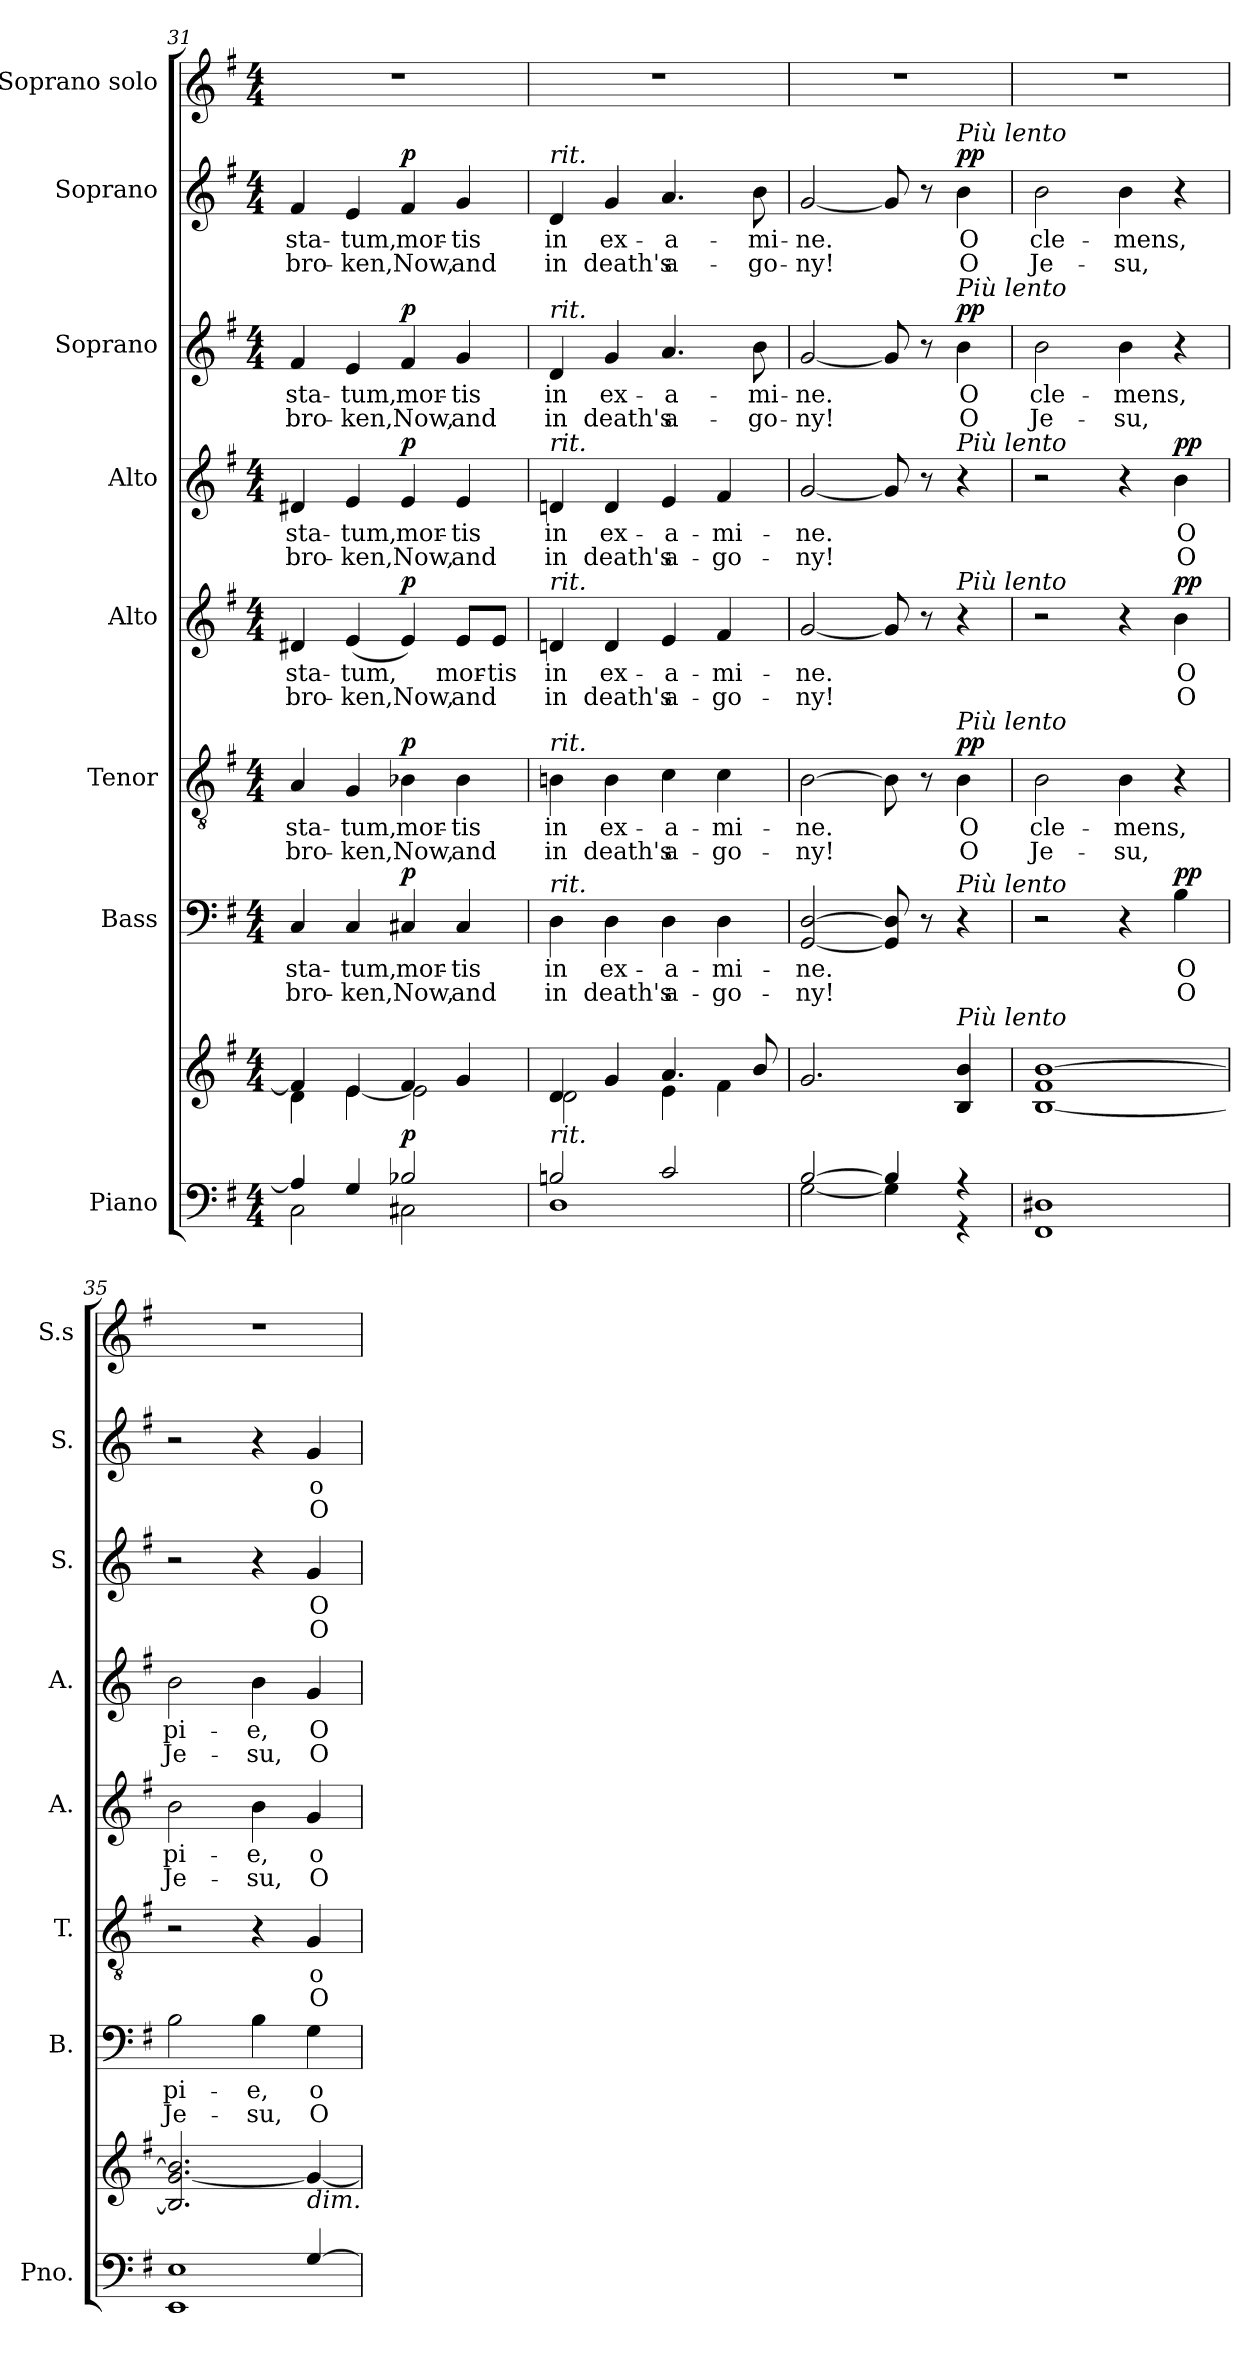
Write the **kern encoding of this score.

**kern	**kern	**dynam	**kern	**text	**text	**dynam	**kern	**text	**text	**dynam	**kern	**text	**text	**dynam	**kern	**text	**text	**dynam	**kern	**text	**text	**dynam	**kern	**text	**text	**dynam	**kern
*part8	*part8	*part8	*part7	*part7	*part7	*part7	*part6	*part6	*part6	*part6	*part5	*part5	*part5	*part5	*part4	*part4	*part4	*part4	*part3	*part3	*part3	*part3	*part2	*part2	*part2	*part2	*part1
*staff9	*staff8	*staff8/9	*staff7	*staff7	*staff7	*staff7	*staff6	*staff6	*staff6	*staff6	*staff5	*staff5	*staff5	*staff5	*staff4	*staff4	*staff4	*staff4	*staff3	*staff3	*staff3	*staff3	*staff2	*staff2	*staff2	*staff2	*staff1
*I"Piano	*	*	*I"Bass	*	*	*	*I"Tenor	*	*	*	*I"Alto	*	*	*	*I"Alto	*	*	*	*I"Soprano	*	*	*	*I"Soprano	*	*	*	*I"Soprano solo
*I'Pno.	*	*	*I'B.	*	*	*	*I'T.	*	*	*	*I'A.	*	*	*	*I'A.	*	*	*	*I'S.	*	*	*	*I'S.	*	*	*	*I'S.s
*clefF4	*clefG2	*	*clefF4	*	*	*	*clefGv2	*	*	*	*clefG2	*	*	*	*clefG2	*	*	*	*clefG2	*	*	*	*clefG2	*	*	*	*clefG2
*k[f#]	*k[f#]	*	*k[f#]	*	*	*	*k[f#]	*	*	*	*k[f#]	*	*	*	*k[f#]	*	*	*	*k[f#]	*	*	*	*k[f#]	*	*	*	*k[f#]
*G:	*G:	*	*G:	*	*	*	*G:	*	*	*	*G:	*	*	*	*G:	*	*	*	*G:	*	*	*	*G:	*	*	*	*G:
*M4/4	*M4/4	*	*M4/4	*	*	*	*M4/4	*	*	*	*M4/4	*	*	*	*M4/4	*	*	*	*M4/4	*	*	*	*M4/4	*	*	*	*M4/4
=31	=31	=31	=31	=31	=31	=31	=31	=31	=31	=31	=31	=31	=31	=31	=31	=31	=31	=31	=31	=31	=31	=31	=31	=31	=31	=31	=31
*^	*^	*	*	*	*	*	*	*	*	*	*	*	*	*	*	*	*	*	*	*	*	*	*	*	*	*	*
!	!	!	!	!	!	!LO:LY:b	!LO:LY:b	!	!	!LO:LY:b	!LO:LY:b	!	!	!LO:LY:b	!LO:LY:b	!	!	!	!	!	!	!	!	!	!	!LO:LY:b	!LO:LY:b	!	!
4A/]	2C\	4f#/]	4d\	.	4C/	-sta-	bro-	.	4A/	-sta-	bro-	.	4d#X/	-sta-	bro-	.	4d#X/	-sta-	bro-	.	4f#/	-sta-	bro-	.	4f#/	-sta-	bro-	.	1r
!	!	!	!	!	!	!LO:LY:b	!LO:LY:b	!	!	!LO:LY:b	!LO:LY:b	!	!	!LO:LY:b	!LO:LY:b	!	!	!	!	!	!	!	!	!	!	!LO:LY:b	!LO:LY:b	!	!
4G/	.	4e/	[4e\	.	4C/	-tum,	-ken,	.	4G/	-tum,	-ken,	.	(<4e/	-tum,	-ken,	.	4e/	-tum,	-ken,	.	4e/	-tum,	-ken,	.	4e/	-tum,	-ken,	.	.
!	!	!	!	!LO:DY:a=2	!	!LO:LY:b	!LO:LY:b	!LO:DY:a	!	!LO:LY:b	!LO:LY:b	!LO:DY:a	!	!	!LO:LY:b	!LO:DY:a	!	!	!	!LO:DY:a	!	!	!	!LO:DY:a	!	!LO:LY:b	!LO:LY:b	!LO:DY:a	!
2B-X/	2C#X\	4f#/	2e\]	p	4C#X/	mor-	Now,	p	4B-X\	mor-	Now,	p	4e/)	.	Now,	p	4e/	mor-	Now,	p	4f#/	mor-	Now,	p	4f#/	mor-	Now,	p	.
!	!	!	!	!	!	!LO:LY:b	!LO:LY:b	!	!	!LO:LY:b	!LO:LY:b	!	!	!LO:LY:b	!LO:LY:b	!	!	!	!	!	!	!	!	!	!	!LO:LY:b	!LO:LY:b	!	!
.	.	4g/	.	.	4C#/	-tis	and	.	4B-\	-tis	and	.	8e/L	mor-	and	.	4e/	-tis	and	.	4g/	-tis	and	.	4g/	-tis	and	.	.
!	!	!	!	!	!	!	!	!	!	!	!	!	!	!LO:LY:b	!	!	!	!	!	!	!	!	!	!	!	!	!	!	!
.	.	.	.	.	.	.	.	.	.	.	.	.	8e/J	-tis	.	.	.	.	.	.	.	.	.	.	.	.	.	.	.
!!LO:LB:g=z
=32	=32	=32	=32	=32	=32	=32	=32	=32	=32	=32	=32	=32	=32	=32	=32	=32	=32	=32	=32	=32	=32	=32	=32	=32	=32	=32	=32	=32	=32
!	!	!	!	!	!	!	!	!	!	!	!	!	!	!	!	!	!	!	!	!	!	!	!	!	!LO:TX:a:i:t=rit.	!	!	!	!
!	!	!	!	!	!	!	!	!	!	!	!	!	!	!	!	!	!	!	!	!	!LO:TX:a:i:t=rit.	!	!	!	!	!	!	!	!
!	!	!	!	!	!	!	!	!	!	!	!	!	!	!	!	!	!LO:TX:a:i:t=rit.	!	!	!	!	!	!	!	!	!	!	!	!
!	!	!	!	!	!	!	!	!	!	!	!	!	!LO:TX:a:i:t=rit.	!	!	!	!	!	!	!	!	!	!	!	!	!	!	!	!
!	!	!	!	!	!	!	!	!	!LO:TX:a:i:t=rit.	!	!	!	!	!	!	!	!	!	!	!	!	!	!	!	!	!	!	!	!
!	!	!	!	!	!LO:TX:a:i:t=rit.	!	!	!	!	!	!	!	!	!	!	!	!	!	!	!	!	!	!	!	!	!	!	!	!
!	!	!LO:TX:b:i:t=rit.	!	!	!	!	!	!	!	!	!	!	!	!	!	!	!	!	!	!	!	!	!	!	!	!	!	!	!
!	!	!	!	!	!	!LO:LY:b	!LO:LY:b	!	!	!LO:LY:b	!LO:LY:b	!	!	!LO:LY:b	!LO:LY:b	!	!	!	!	!	!	!	!	!	!	!LO:LY:b	!LO:LY:b	!	!
*	*	*	*	*	*	*	*	*	*	*	*	*	*	*	*	*	*	*	*	*	*	*	*	*	*	*	*	*	*^
*	*	*	*	*	*	*	*	*	*	*	*	*	*	*	*	*	*	*	*	*	*	*	*	*	*	*	*	*	*	*^
2Bn/	1D	4d/	2d\	.	4D\	in	in	.	4Bn\	in	in	.	4dn/	in	in	.	4dn/	in	in	.	4d/	in	in	.	4d/	in	in	.	1r	4ryy	2..ryy
*	*	*	*	*	*	*	*	*	*	*	*	*	*	*	*	*	*	*	*	*	*	*	*	*	*	*	*	*	*MM63	*	*
!	!	!	!	!	!	!LO:LY:b	!LO:LY:b	!	!	!LO:LY:b	!LO:LY:b	!	!	!LO:LY:b	!LO:LY:b	!	!	!	!	!	!	!	!	!	!	!LO:LY:b	!LO:LY:b	!	!	!	!
.	.	4g/	.	.	4D\	ex-	death's	.	4B\	ex-	death's	.	4d/	ex-	death's	.	4d/	ex-	death's	.	4g/	ex-	death's	.	4g/	ex-	death's	.	.	2.ryy	.
!	!	!	!	!	!	!LO:LY:b	!LO:LY:b	!	!	!LO:LY:b	!LO:LY:b	!	!	!LO:LY:b	!LO:LY:b	!	!	!	!	!	!	!	!	!	!	!LO:LY:b	!LO:LY:b	!	!	!	!
2c/	.	4.a/	4e\	.	4D\	-a-	a-	.	4c\	-a-	a-	.	4e/	-a-	a-	.	4e/	-a-	a-	.	4.a/	-a-	a-	.	4.a/	-a-	a-	.	.	.	.
!	!	!	!	!	!	!LO:LY:b	!LO:LY:b	!	!	!LO:LY:b	!LO:LY:b	!	!	!LO:LY:b	!LO:LY:b	!	!	!	!	!	!	!	!	!	!	!	!	!	!	!	!
.	.	.	4f#\	.	4D\	-mi-	-go-	.	4c\	-mi-	-go-	.	4f#/	-mi-	-go-	.	4f#/	-mi-	-go-	.	.	.	.	.	.	.	.	.	.	.	.
*	*	*	*	*	*	*	*	*	*	*	*	*	*	*	*	*	*	*	*	*	*	*	*	*	*	*	*	*	*MM61	*	*
!	!	!	!	!	!	!	!	!	!	!	!	!	!	!	!	!	!	!	!	!	!	!	!	!	!	!LO:LY:b	!LO:LY:b	!	!	!	!
.	.	8b/	.	.	.	.	.	.	.	.	.	.	.	.	.	.	.	.	.	.	8b\	-mi-	-go-	.	8b\	-mi-	-go-	.	.	.	8ryy
*	*	*v	*v	*	*	*	*	*	*	*	*	*	*	*	*	*	*	*	*	*	*	*	*	*	*	*	*	*	*	*	*
=33	=33	=33	=33	=33	=33	=33	=33	=33	=33	=33	=33	=33	=33	=33	=33	=33	=33	=33	=33	=33	=33	=33	=33	=33	=33	=33	=33	=33	=33	=33
!	!	!	!	!	!LO:LY:b	!LO:LY:b	!	!	!LO:LY:b	!LO:LY:b	!	!	!LO:LY:b	!LO:LY:b	!	!	!	!	!	!	!	!	!	!	!LO:LY:b	!LO:LY:b	!	!	!	!
*	*	*	*	*	*	*	*	*	*	*	*	*	*	*	*	*	*	*	*	*	*	*	*	*	*	*	*	*	*v	*v
[2B/	[2G\	2.g/	.	[2GG/ [2D/	-ne.	-ny!	.	[2B\	ne.	-ny!	.	[2g/	-ne.	-ny!	.	[2g/	-ne.	-ny!	.	[2g/	-ne.	-ny!	.	[2g/	-ne.	-ny!	.	1r	2.ryy
4B/]	4G\]	.	.	8GG/] 8D/]	.	.	.	8B\]	.	.	.	8g/]	.	.	.	8g/]	.	.	.	8g/]	.	.	.	8g/]	.	.	.	.	.
.	.	.	.	8r	.	.	.	8r	.	.	.	8r	.	.	.	8r	.	.	.	8r	.	.	.	8r	.	.	.	.	.
*	*	*	*	*	*	*	*	*	*	*	*	*	*	*	*	*	*	*	*	*	*	*	*	*	*	*	*	*MM60	*
!	!	!	!	!	!	!	!	!	!	!	!	!	!	!	!	!	!	!	!	!	!	!	!	!LO:TX:a:i:t=Più lento	!	!	!	!	!
!	!	!	!	!	!	!	!	!	!	!	!	!	!	!	!	!	!	!	!	!LO:TX:a:i:t=Più lento	!	!	!	!	!	!	!	!	!
!	!	!	!	!	!	!	!	!	!	!	!	!	!	!	!	!LO:TX:a:i:t=Più lento	!	!	!	!	!	!	!	!	!	!	!	!	!
!	!	!	!	!	!	!	!	!	!	!	!	!LO:TX:a:i:t=Più lento	!	!	!	!	!	!	!	!	!	!	!	!	!	!	!	!	!
!	!	!	!	!	!	!	!	!LO:TX:a:i:t=Più lento	!	!	!	!	!	!	!	!	!	!	!	!	!	!	!	!	!	!	!	!	!
!	!	!	!	!LO:TX:a:i:t=Più lento	!	!	!	!	!	!	!	!	!	!	!	!	!	!	!	!	!	!	!	!	!	!	!	!	!
!	!	!LO:TX:a:i:t=Più lento	!	!	!	!	!	!	!	!	!	!	!	!	!	!	!	!	!	!	!	!	!	!	!	!	!	!	!
!	!	!	!	!	!	!	!	!	!LO:LY:b	!LO:LY:b	!LO:DY:a	!	!	!	!	!	!	!	!	!	!	!	!LO:DY:a	!	!LO:LY:b	!LO:LY:b	!LO:DY:a	!	!
4r	4r	4B/ 4b/	.	4r	.	.	.	4B\	O	O	pp	4r	.	.	.	4r	.	.	.	4b\	O	O	pp	4b\	O	O	pp	.	4ryy
=34	=34	=34	=34	=34	=34	=34	=34	=34	=34	=34	=34	=34	=34	=34	=34	=34	=34	=34	=34	=34	=34	=34	=34	=34	=34	=34	=34	=34	=34
!	!	!	!	!	!	!	!	!	!LO:LY:b	!LO:LY:b	!	!	!	!	!	!	!	!	!	!	!	!	!	!	!LO:LY:b	!LO:LY:b	!	!	!
*	*	*	*	*	*	*	*	*	*	*	*	*	*	*	*	*	*	*	*	*	*	*	*	*	*	*	*	*v	*v
1D#X	1FF#	[1B 1f# [1b	.	2r	.	.	.	2B\	cle-	Je-	.	2r	.	.	.	2r	.	.	.	2b\	cle-	Je-	.	2b\	cle-	Je-	.	1r
!	!	!	!	!	!	!	!	!	!LO:LY:b	!LO:LY:b	!	!	!	!	!	!	!	!	!	!	!	!	!	!	!LO:LY:b	!LO:LY:b	!	!
.	.	.	.	4r	.	.	.	4B\	-mens,	-su,	.	4r	.	.	.	4r	.	.	.	4b\	-mens,	-su,	.	4b\	-mens,	-su,	.	.
!	!	!	!	!	!LO:LY:b	!LO:LY:b	!LO:DY:a	!	!	!	!	!	!LO:LY:b	!LO:LY:b	!LO:DY:a	!	!	!	!LO:DY:a	!	!	!	!	!	!	!	!	!
.	.	.	.	4B\	O	O	pp	4r	.	.	.	4b\	O	O	pp	4b\	O	O	pp	4r	.	.	.	4r	.	.	.	.
!!LO:LB:g=z
=35	=35	=35	=35	=35	=35	=35	=35	=35	=35	=35	=35	=35	=35	=35	=35	=35	=35	=35	=35	=35	=35	=35	=35	=35	=35	=35	=35	=35
!	!	!	!	!	!LO:LY:b	!LO:LY:b	!	!	!	!	!	!	!LO:LY:b	!LO:LY:b	!	!	!	!	!	!	!	!	!	!	!	!	!	!
2.ryy	1EE 1E	2.B/] [2.g/ 2.b/]	.	2B\	pi-	-Je-	.	2r	.	.	.	2b\	pi-	Je-	.	2b\	pi-	Je-	.	2r	.	.	.	2r	.	.	.	1r
!	!	!	!	!	!LO:LY:b	!LO:LY:b	!	!	!	!	!	!	!LO:LY:b	!LO:LY:b	!	!	!	!	!	!	!	!	!	!	!	!	!	!
.	.	.	.	4B\	-e,	su,	.	4r	.	.	.	4b\	-e,	-su,	.	4b\	-e,	-su,	.	4r	.	.	.	4r	.	.	.	.
!	!	!LO:TX:b:i:t=dim.	!	!	!	!	!	!	!	!	!	!	!	!	!	!	!	!	!	!	!	!	!	!	!	!	!	!
!	!	!	!	!	!LO:LY:b	!LO:LY:b	!	!	!LO:LY:b	!LO:LY:b	!	!	!LO:LY:b	!LO:LY:b	!	!	!	!	!	!	!	!	!	!	!LO:LY:b	!LO:LY:b	!	!
[4G/	.	4g/_	.	4G\	o	O	.	4G/	o	O	.	4g/	o	O	.	4g/	O	O	.	4g/	O	O	.	4g/	o	O	.	.
*v	*v	*	*	*	*	*	*	*	*	*	*	*	*	*	*	*	*	*	*	*	*	*	*	*	*	*	*	*
=	=	=	=	=	=	=	=	=	=	=	=	=	=	=	=	=	=	=	=	=	=	=	=	=	=	=	=
*-	*-	*-	*-	*-	*-	*-	*-	*-	*-	*-	*-	*-	*-	*-	*-	*-	*-	*-	*-	*-	*-	*-	*-	*-	*-	*-	*-
